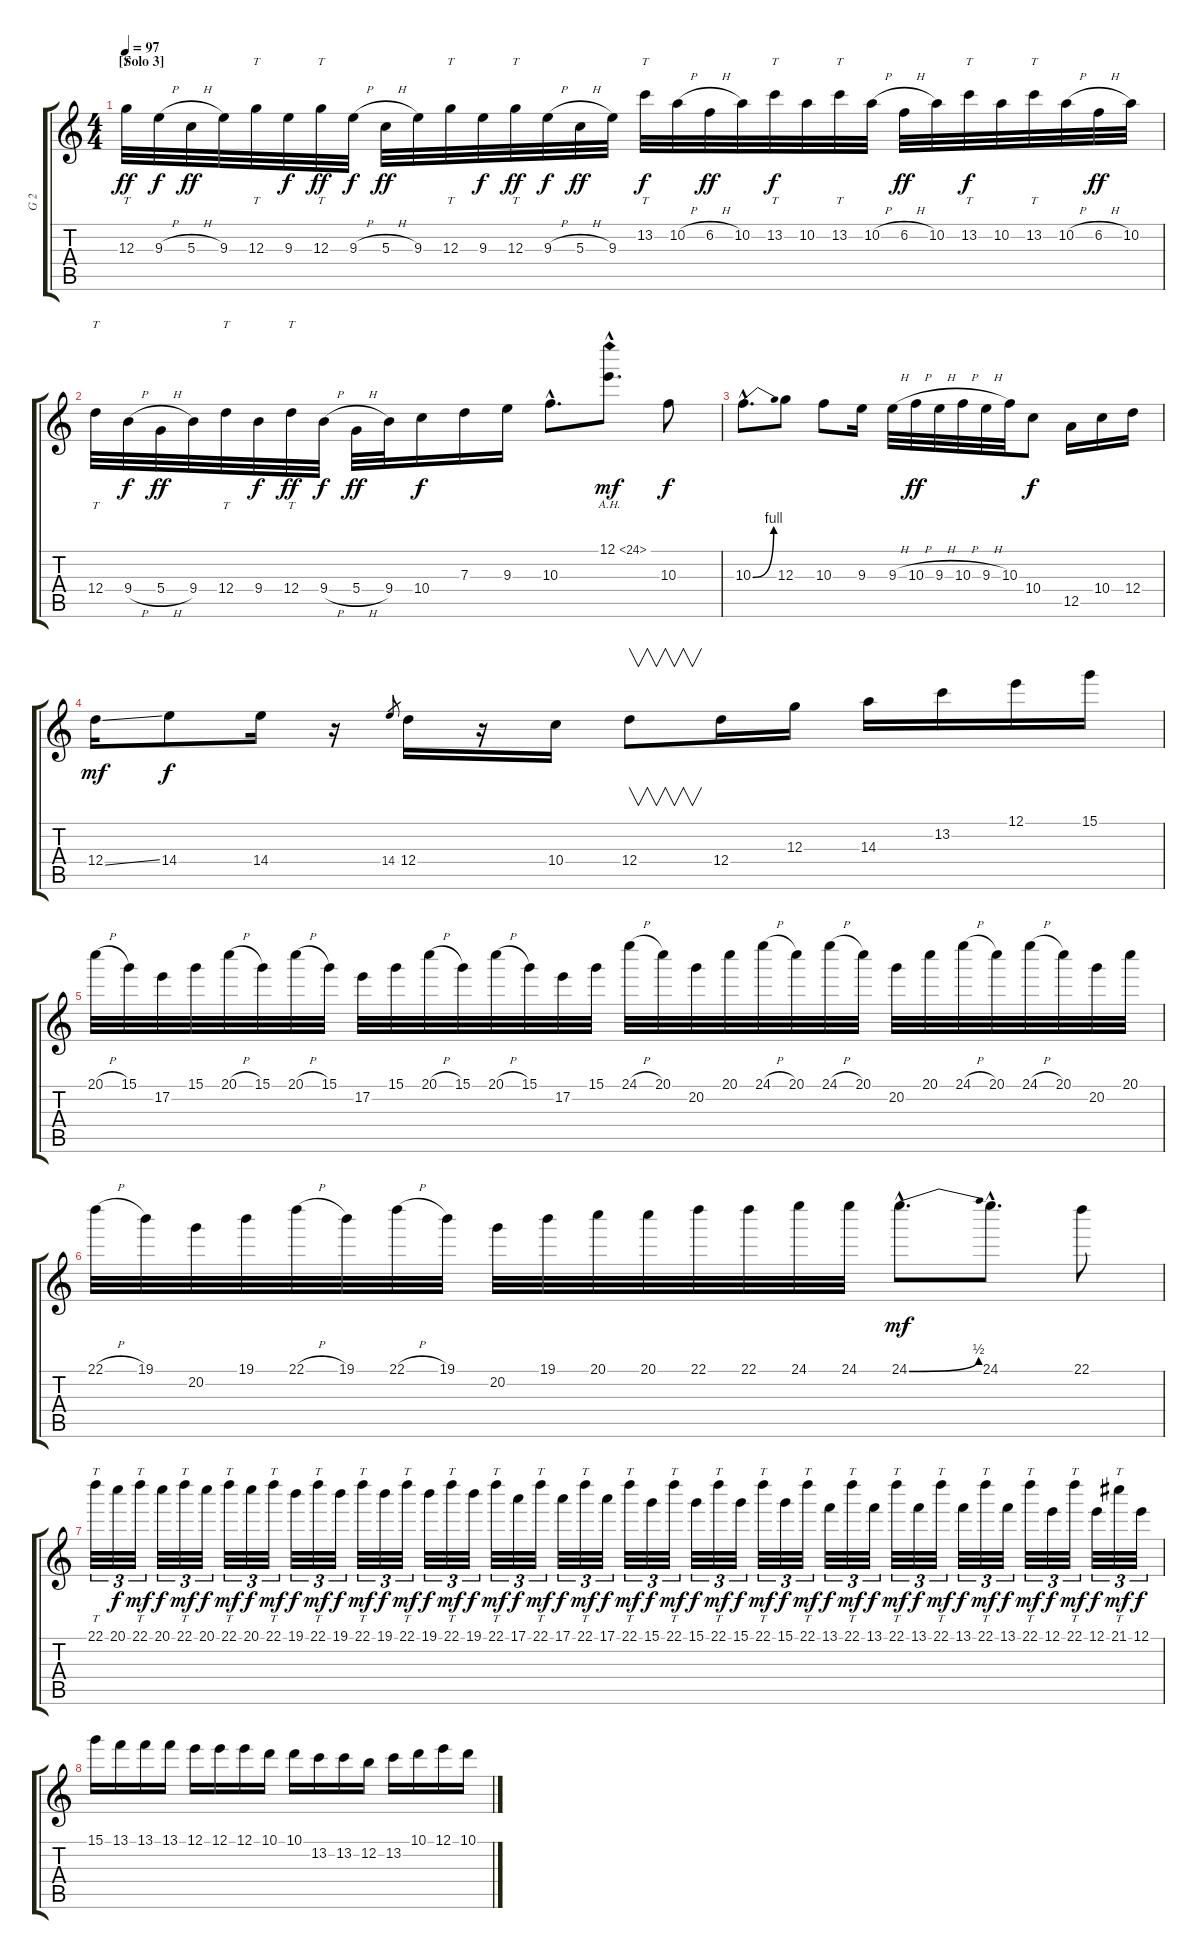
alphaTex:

\track ("G 2" "G 2") {instrument distortionguitar}
\staff {score tabs}
\tuning (E4 B3 G3 D3 A2 E2) {hide}
\ts (4 4)
\section ("" "[Solo 3]")
\tempo 97
\clef g2
\ks c
12.3.32{tt dy ff} 9.3{h}.32{dy f} 5.3{h}.32{dy ff} 9.3.32 12.3.32{tt} 9.3.32{dy f} 12.3.32{tt dy ff} 9.3{h}.32{dy f} 5.3{h}.32{dy ff} 9.3.32 12.3.32{tt} 9.3.32{dy f} 12.3.32{tt dy ff} 9.3{h}.32{dy f} 5.3{h}.32{dy ff} 9.3.32 13.2.32{tt dy f} 10.2{h}.32 6.2{h}.32{dy ff} 10.2.32 13.2.32{tt dy f} 10.2.32 13.2.32{tt} 10.2{h}.32 6.2{h}.32{dy ff} 10.2.32 13.2.32{tt dy f} 10.2.32 13.2.32{tt} 10.2{h}.32 6.2{h}.32{dy ff} 10.2.32 |
12.4.32{tt} 9.4{h}.32{dy f} 5.4{h}.32{dy ff} 9.4.32 12.4.32{tt} 9.4.32{dy f} 12.4.32{tt dy ff} 9.4{h}.32{dy f} 5.4{h}.32{dy ff} 9.4.32 10.4.16{dy f} 7.3.16 9.3.16 10.3{hac}.8{d} 12.1{ah 12 hac}.8{d dy mf} 10.3.8{dy f} |
10.3{be (bend 0 0 60 4) hac}.8{d} 12.3.8 10.3.8 9.3.16 9.3{h}.32 10.3{h}.32{dy ff} 9.3{h}.32 10.3{h}.32 9.3{h}.32 10.3.32 10.4.8{dy f} 12.5.16 10.4.16 12.4.16 |
12.4{ss}.16{dy mf} 14.4.8{dy f} 14.4.16 r.16 14.4.8{gr} 12.4.16 r.16 10.4.16 12.4.8{v} 12.4.16 12.3.16 14.3.16 13.2.16 12.1.16 15.1.16 |
20.1{h}.32 15.1.32 17.2.32 15.1.32 20.1{h}.32 15.1.32 20.1{h}.32 15.1.32 17.2.32 15.1.32 20.1{h}.32 15.1.32 20.1{h}.32 15.1.32 17.2.32 15.1.32 24.1{h}.32 20.1.32 20.2.32 20.1.32 24.1{h}.32 20.1.32 24.1{h}.32 20.1.32 20.2.32 20.1.32 24.1{h}.32 20.1.32 24.1{h}.32 20.1.32 20.2.32 20.1.32 |
22.1{h}.32 19.1.32 20.2.32 19.1.32 22.1{h}.32 19.1.32 22.1{h}.32 19.1.32 20.2.32 19.1.32 20.1.32 20.1.32 22.1.32 22.1.32 24.1.32 24.1.32 24.1{be (bend 0 0 60 2) hac}.8{d dy mf} 24.1{hac}.8{d} 22.1.8 |
22.1.32{tt tu (3 2)} 20.1.32{tu (3 2) dy f} 22.1.32{tt tu (3 2) dy mf} 20.1.32{tu (3 2) dy f} 22.1.32{tt tu (3 2) dy mf} 20.1.32{tu (3 2) dy f} 22.1.32{tt tu (3 2) dy mf} 20.1.32{tu (3 2) dy f} 22.1.32{tt tu (3 2) dy mf} 19.1.32{tu (3 2) dy f} 22.1.32{tt tu (3 2) dy mf} 19.1.32{tu (3 2) dy f} 22.1.32{tt tu (3 2) dy mf} 19.1.32{tu (3 2) dy f} 22.1.32{tt tu (3 2) dy mf} 19.1.32{tu (3 2) dy f} 22.1.32{tt tu (3 2) dy mf} 19.1.32{tu (3 2) dy f} 22.1.32{tt tu (3 2) dy mf} 17.1.32{tu (3 2) dy f} 22.1.32{tt tu (3 2) dy mf} 17.1.32{tu (3 2) dy f} 22.1.32{tt tu (3 2) dy mf} 17.1.32{tu (3 2) dy f} 22.1.32{tt tu (3 2) dy mf} 15.1.32{tu (3 2) dy f} 22.1.32{tt tu (3 2) dy mf} 15.1.32{tu (3 2) dy f} 22.1.32{tt tu (3 2) dy mf} 15.1.32{tu (3 2) dy f} 22.1.32{tt tu (3 2) dy mf} 15.1.32{tu (3 2) dy f} 22.1.32{tt tu (3 2) dy mf} 13.1.32{tu (3 2) dy f} 22.1.32{tt tu (3 2) dy mf} 13.1.32{tu (3 2) dy f} 22.1.32{tt tu (3 2) dy mf} 13.1.32{tu (3 2) dy f} 22.1.32{tt tu (3 2) dy mf} 13.1.32{tu (3 2) dy f} 22.1.32{tt tu (3 2) dy mf} 13.1.32{tu (3 2) dy f} 22.1.32{tt tu (3 2) dy mf} 12.1.32{tu (3 2) dy f} 22.1.32{tt tu (3 2) dy mf} 12.1.32{tu (3 2) dy f} 21.1.32{tt tu (3 2) dy mf} 12.1.32{tu (3 2) dy f} |
15.1.16 13.1.16 13.1.16 13.1.16 12.1.16 12.1.16 12.1.16 10.1.16 10.1.16 13.2.16 13.2.16 12.2.16 13.2.16 10.1.16 12.1.16 10.1.16
